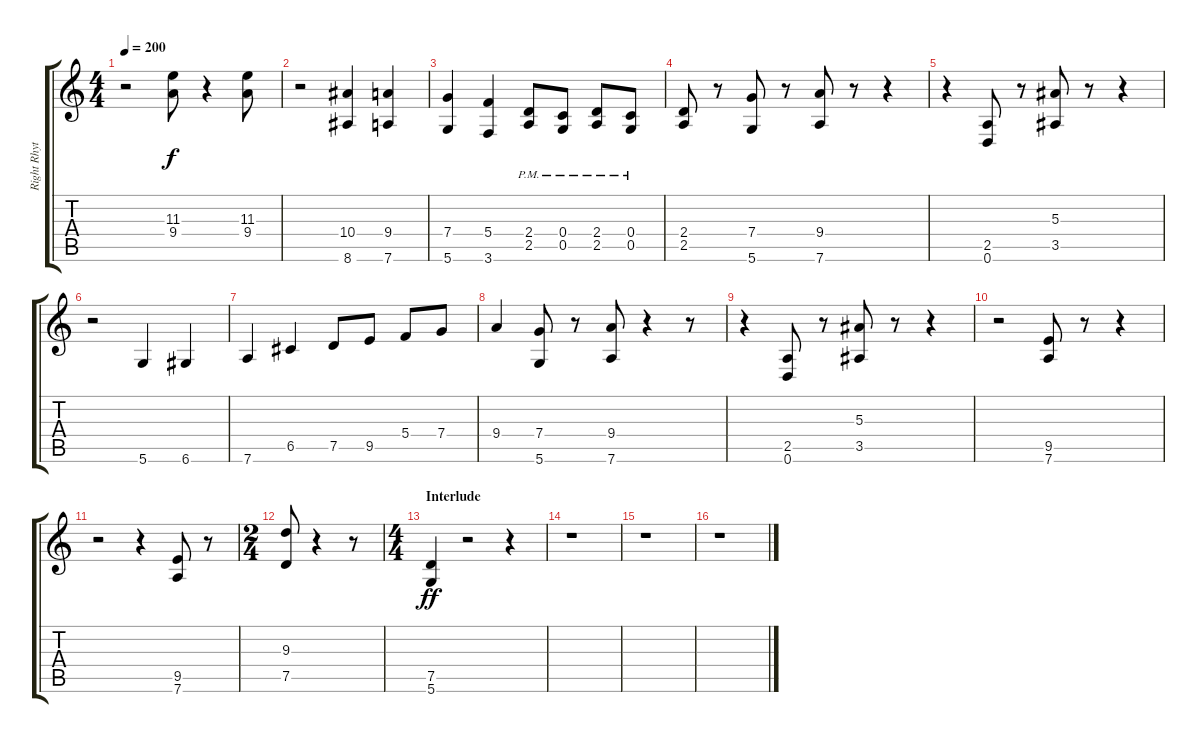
\track ("Right Rhythm Gtr" "Right Rhyt") {instrument distortionguitar}
\staff {score tabs}
\tuning (D4 A3 F3 C3 G2 D2) {hide}
\ts (4 4)
\tempo 200
\clef g2
\ks c
r.2{dy f} (11.3 9.4).8 r.4 (11.3 9.4).8 |
r.2 (10.4 8.6).4 (9.4 7.6).4 |
(7.4 5.6).4 (5.4 3.6).4 (2.4{pm} 2.5{pm}).8 (0.4{pm} 0.5{pm}).8 (2.4{pm} 2.5{pm}).8 (0.4{pm} 0.5{pm}).8 |
(2.4 2.5).8 r.8 (7.4 5.6).8 r.8 (9.4 7.6).8 r.8 r.4 |
r.4 (2.5 0.6).8 r.8 (5.3 3.5).8 r.8 r.4 |
r.2 5.6.4 6.6.4 |
7.6.4 6.5.4 7.5.8 9.5.8 5.4.8 7.4.8 |
9.4.4 (7.4 5.6).8 r.8 (9.4 7.6).8 r.4 r.8 |
r.4 (2.5 0.6).8 r.8 (5.3 3.5).8 r.8 r.4 |
r.2 (9.5 7.6).8 r.8 r.4 |
r.2 r.4 (9.5 7.6).8 r.8 |
\ts (2 4)
(9.3 7.5).8 r.4 r.8 |
\ts (4 4)
\section ("" "Interlude")
(7.5 5.6).4{dy ff} r.2 r.4 |
r.1 |
r.1 |
r.1
